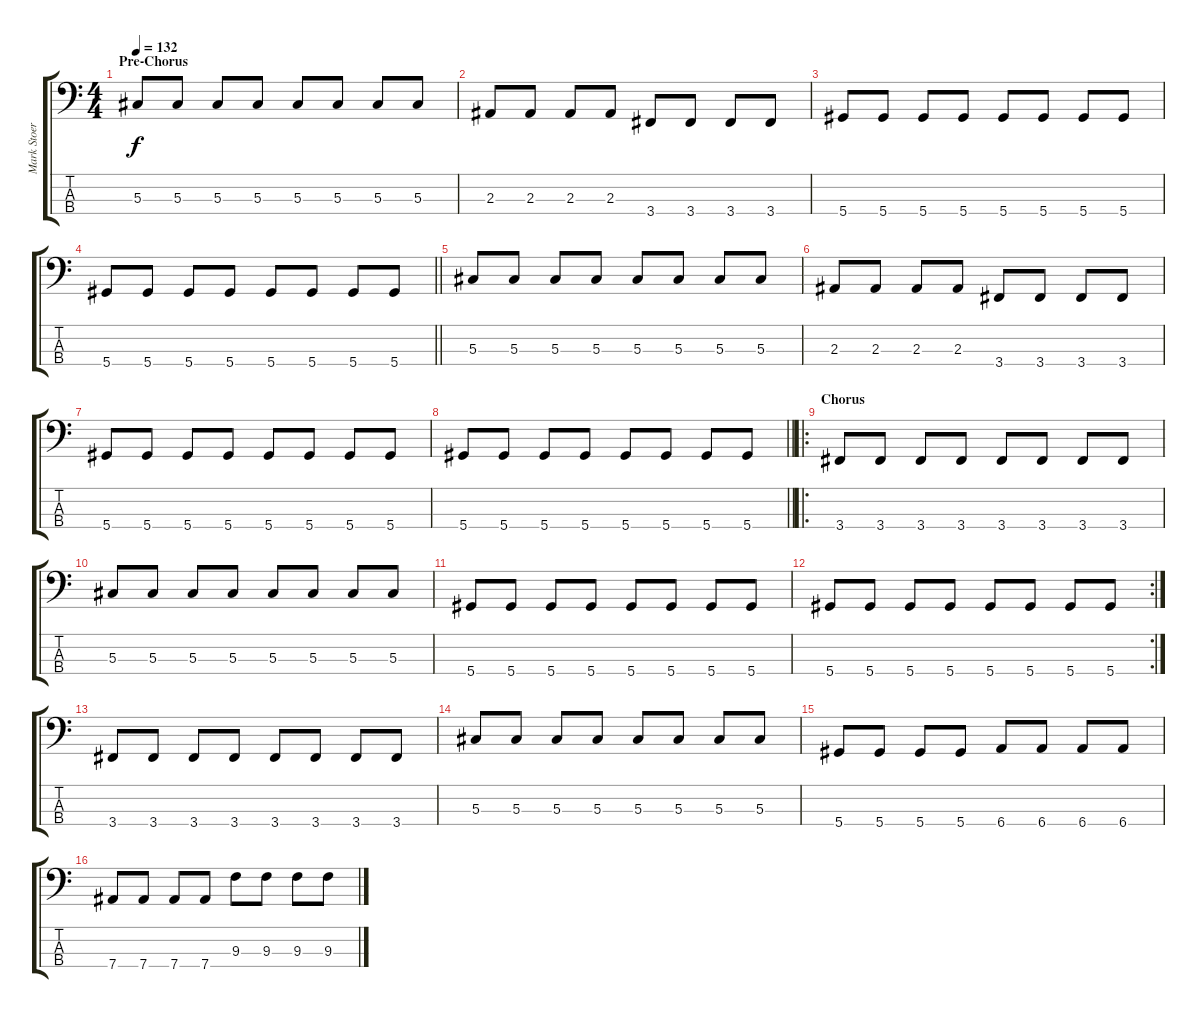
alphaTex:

\track ("Mark Stoermer" "Mark Stoer") {instrument electricbasspick}
\staff {score tabs}
\tuning (Gb2 Db2 Ab1 Eb1) {hide}
\ts (4 4)
\section ("" "Pre-Chorus")
\tempo 132
\clef f4
\ks c
5.3.8{dy f} 5.3.8 5.3.8 5.3.8 5.3.8 5.3.8 5.3.8 5.3.8 |
2.3.8 2.3.8 2.3.8 2.3.8 3.4.8 3.4.8 3.4.8 3.4.8 |
5.4.8 5.4.8 5.4.8 5.4.8 5.4.8 5.4.8 5.4.8 5.4.8 |
\barLineRight lightlight
5.4.8 5.4.8 5.4.8 5.4.8 5.4.8 5.4.8 5.4.8 5.4.8 |
5.3.8 5.3.8 5.3.8 5.3.8 5.3.8 5.3.8 5.3.8 5.3.8 |
2.3.8 2.3.8 2.3.8 2.3.8 3.4.8 3.4.8 3.4.8 3.4.8 |
5.4.8 5.4.8 5.4.8 5.4.8 5.4.8 5.4.8 5.4.8 5.4.8 |
\barLineRight lightlight
5.4.8 5.4.8 5.4.8 5.4.8 5.4.8 5.4.8 5.4.8 5.4.8 |
\ro
\section ("" "Chorus")
3.4.8 3.4.8 3.4.8 3.4.8 3.4.8 3.4.8 3.4.8 3.4.8 |
5.3.8 5.3.8 5.3.8 5.3.8 5.3.8 5.3.8 5.3.8 5.3.8 |
5.4.8 5.4.8 5.4.8 5.4.8 5.4.8 5.4.8 5.4.8 5.4.8 |
\rc 2
5.4.8 5.4.8 5.4.8 5.4.8 5.4.8 5.4.8 5.4.8 5.4.8 |
3.4.8 3.4.8 3.4.8 3.4.8 3.4.8 3.4.8 3.4.8 3.4.8 |
5.3.8 5.3.8 5.3.8 5.3.8 5.3.8 5.3.8 5.3.8 5.3.8 |
5.4.8 5.4.8 5.4.8 5.4.8 6.4.8 6.4.8 6.4.8 6.4.8 |
7.4.8 7.4.8 7.4.8 7.4.8 9.3.8 9.3.8 9.3.8 9.3.8
